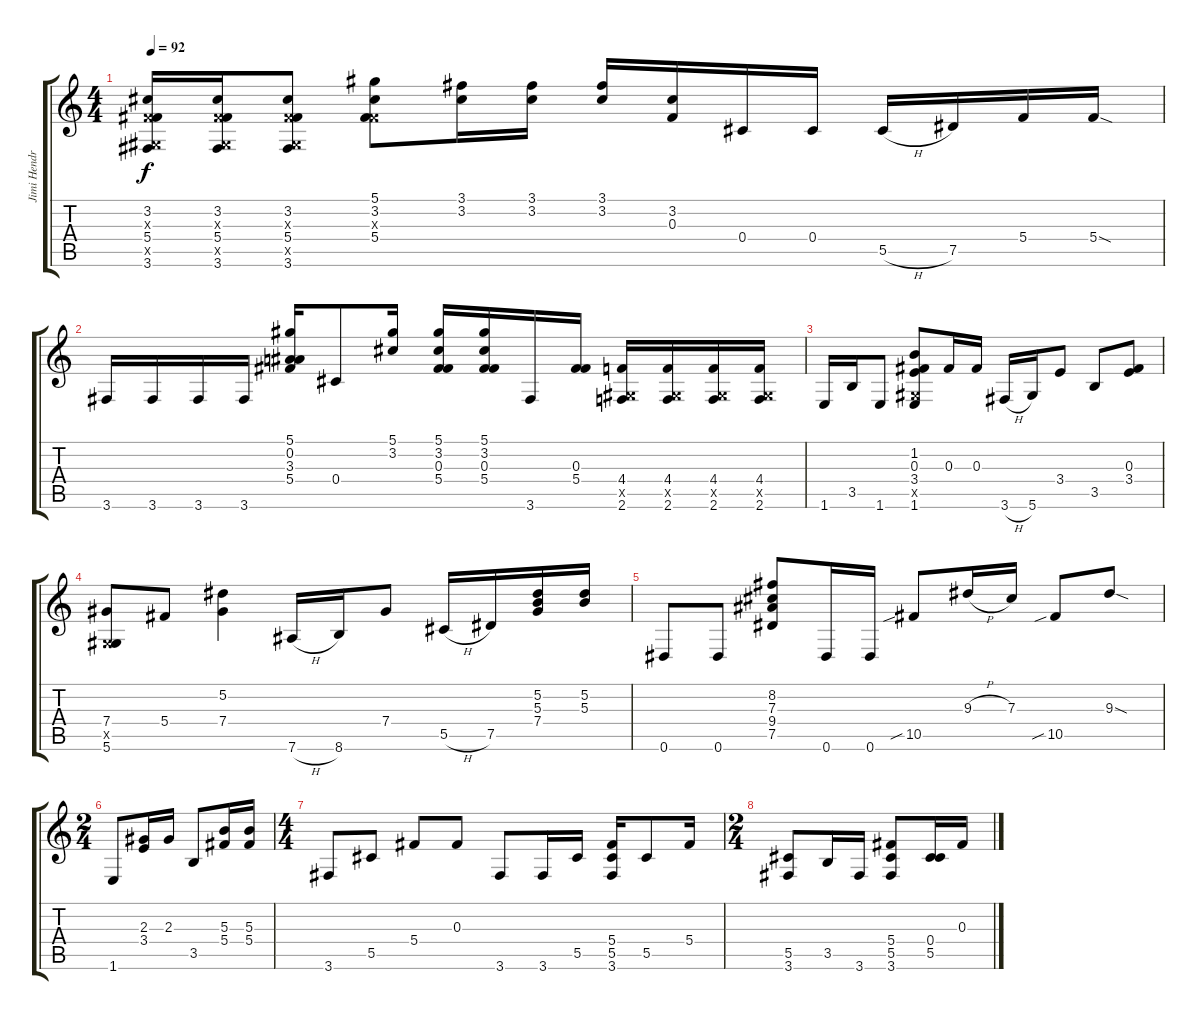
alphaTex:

\track ("Jimi Hendrix" "Jimi Hendr") {instrument electricguitarjazz}
\staff {score tabs}
\tuning (Eb4 Bb3 Gb3 Db3 Ab2 Eb2) {hide}
\ts (4 4)
\tempo 92
\clef g2
\ks c
(3.2 0.3{x} 5.4 0.5{x} 3.6).16{dy f} (3.2 0.3{x} 5.4 0.5{x} 3.6).16 (3.2 0.3{x} 5.4 0.5{x} 3.6).8 (5.1 3.2 0.3{x} 5.4).8 (3.1 3.2).16 (3.1 3.2).16 (3.1 3.2).16 (3.2 0.3).16 0.4.16 0.4.16 5.5{h}.16 7.5.16 5.4.16 5.4{sod}.16 |
3.6.16 3.6.16 3.6.16 3.6.16 (5.1 0.2 3.3 5.4).16 0.4.8 (5.1 3.2).16 (5.1 3.2 0.3 5.4).16 (5.1 3.2 0.3 5.4).16 3.6.16 (0.3 5.4).16 (4.4 0.5{x} 2.6).16 (4.4 0.5{x} 2.6).16 (4.4 0.5{x} 2.6).16 (4.4 0.5{x} 2.6).16 |
1.6.16 3.5.16 1.6.8 (1.2 0.3 3.4 0.5{x} 1.6).8 0.3.16 0.3.16 3.6{h}.16 5.6.16 3.4.8 3.5.8 (0.3 3.4).8 |
(7.4 0.5{x} 5.6).8 5.4.8 (5.2 7.4).4 7.6{h}.16 8.6.16 7.4.8 5.5{h}.16 7.5.16 (5.2 5.3 7.4).16 (5.2 5.3).16 |
0.6.8 0.6.8 (8.2 7.3 9.4 7.5).8 0.6.16 0.6.16 10.5{sib}.8 9.3{h}.16 7.3.16 10.5{sib}.8 9.3{sod}.8 |
\ts (2 4)
1.6.8 (2.3 3.4).16 2.3.16 3.5.8 (5.3 5.4).16 (5.3 5.4).16 |
\ts (4 4)
3.6.8 5.5.8 5.4.8 0.3.8 3.6.8 3.6.16 5.5.16 (5.4 5.5 3.6).16 5.5.8 5.4.16 |
\ts (2 4)
(5.5 3.6).8 3.5.16 3.6.16 (5.4 5.5 3.6).8 (0.4 5.5).16 0.3.16
